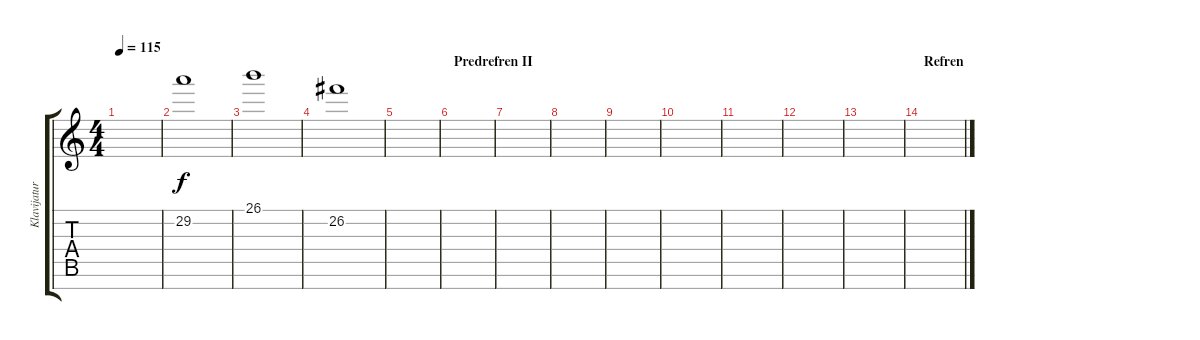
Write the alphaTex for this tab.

\track ("Klavijature (2)" "Klavijatur") {instrument brightacousticpiano}
\staff {score tabs}
\tuning (A4 E4 B3 G3 D3 A2 E2) {hide}
\ts (4 4)
\tempo 115
\clef g2
\ks c
|
29.2.1 |
26.1.1 |
26.2.1 |
|
\section ("" "Predrefren II")
|
|
|
|
|
|
|
|
\section ("" "Refren")
